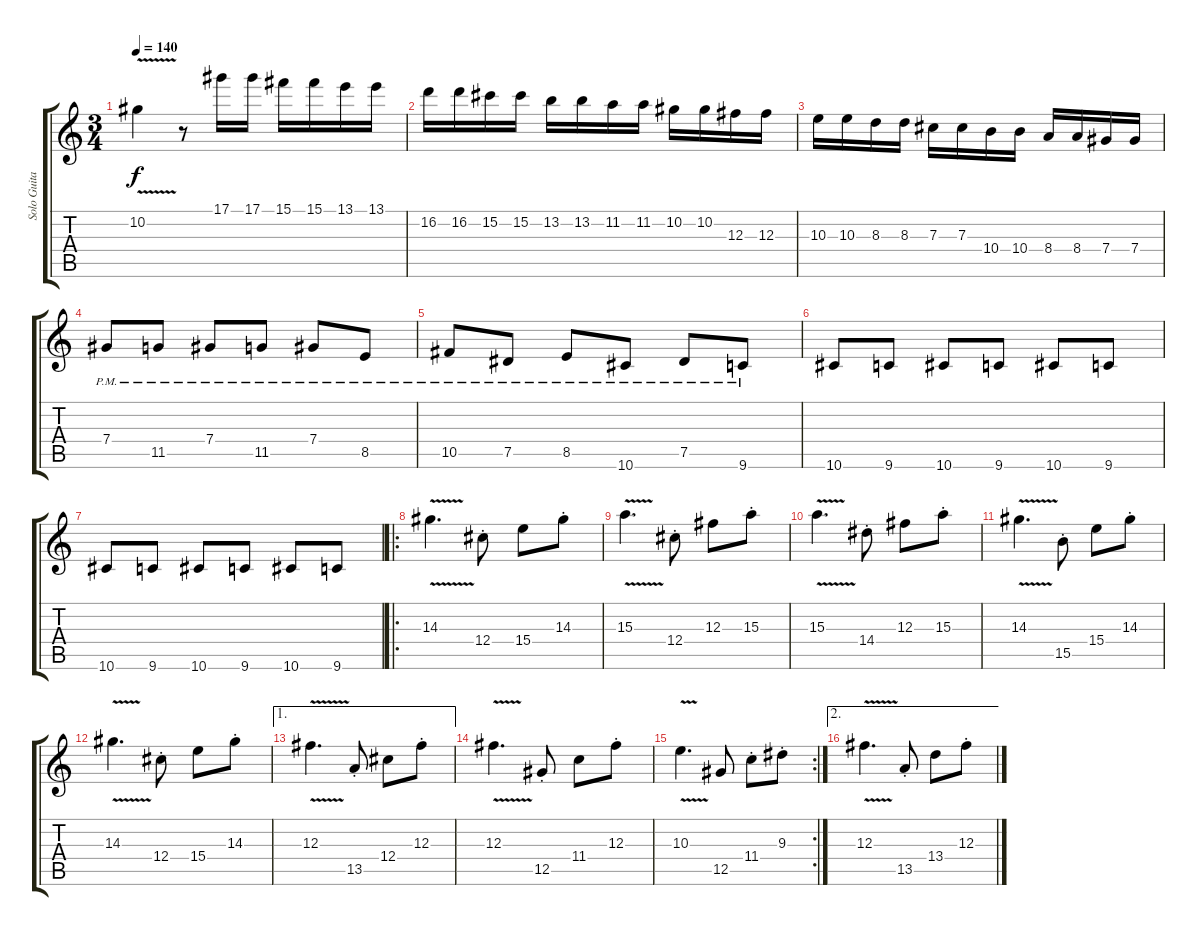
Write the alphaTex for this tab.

\track ("Solo Guitar 1" "Solo Guita") {instrument overdrivenguitar}
\staff {score tabs}
\tuning (Eb4 Bb3 Gb3 Db3 Ab2 Eb2) {hide}
\ts (3 4)
\tempo 140
\clef g2
\ks c
10.2{v}.4{dy f} r.8 17.1.16 17.1.16 15.1.16 15.1.16 13.1.16 13.1.16 |
16.2.16 16.2.16 15.2.16 15.2.16 13.2.16 13.2.16 11.2.16 11.2.16 10.2.16 10.2.16 12.3.16 12.3.16 |
10.3.16 10.3.16 8.3.16 8.3.16 7.3.16 7.3.16 10.4.16 10.4.16 8.4.16 8.4.16 7.4.16 7.4.16 |
7.4{pm}.8 11.5{pm}.8 7.4{pm}.8 11.5{pm}.8 7.4{pm}.8 8.5{pm}.8 |
10.5{pm}.8 7.5{pm}.8 8.5{pm}.8 10.6{pm}.8 7.5{pm}.8 9.6{pm}.8 |
10.6.8 9.6.8 10.6.8 9.6.8 10.6.8 9.6.8 |
10.6.8 9.6.8 10.6.8 9.6.8 10.6.8 9.6.8 |
\ro
14.3{v}.4{d} 12.4{st}.8 15.4.8 14.3{st}.8 |
15.3{v}.4{d} 12.4{st}.8 12.3.8 15.3{st}.8 |
15.3{v}.4{d} 14.4{st}.8 12.3.8 15.3{st}.8 |
14.3{v}.4{d} 15.5{st}.8 15.4.8 14.3{st}.8 |
14.3{v}.4{d} 12.4{st}.8 15.4.8 14.3{st}.8 |
\ae 1
12.3{v}.4{d} 13.5{st}.8 12.4.8 12.3{st}.8 |
12.3{v}.4{d} 12.5{st}.8 11.4.8 12.3{st}.8 |
\rc 2
10.3{v}.4{d} 12.5.8 11.4{st}.8 9.3{st}.8 |
\ae 2
12.3{v}.4{d} 13.5{st}.8 13.4.8 12.3{st}.8
